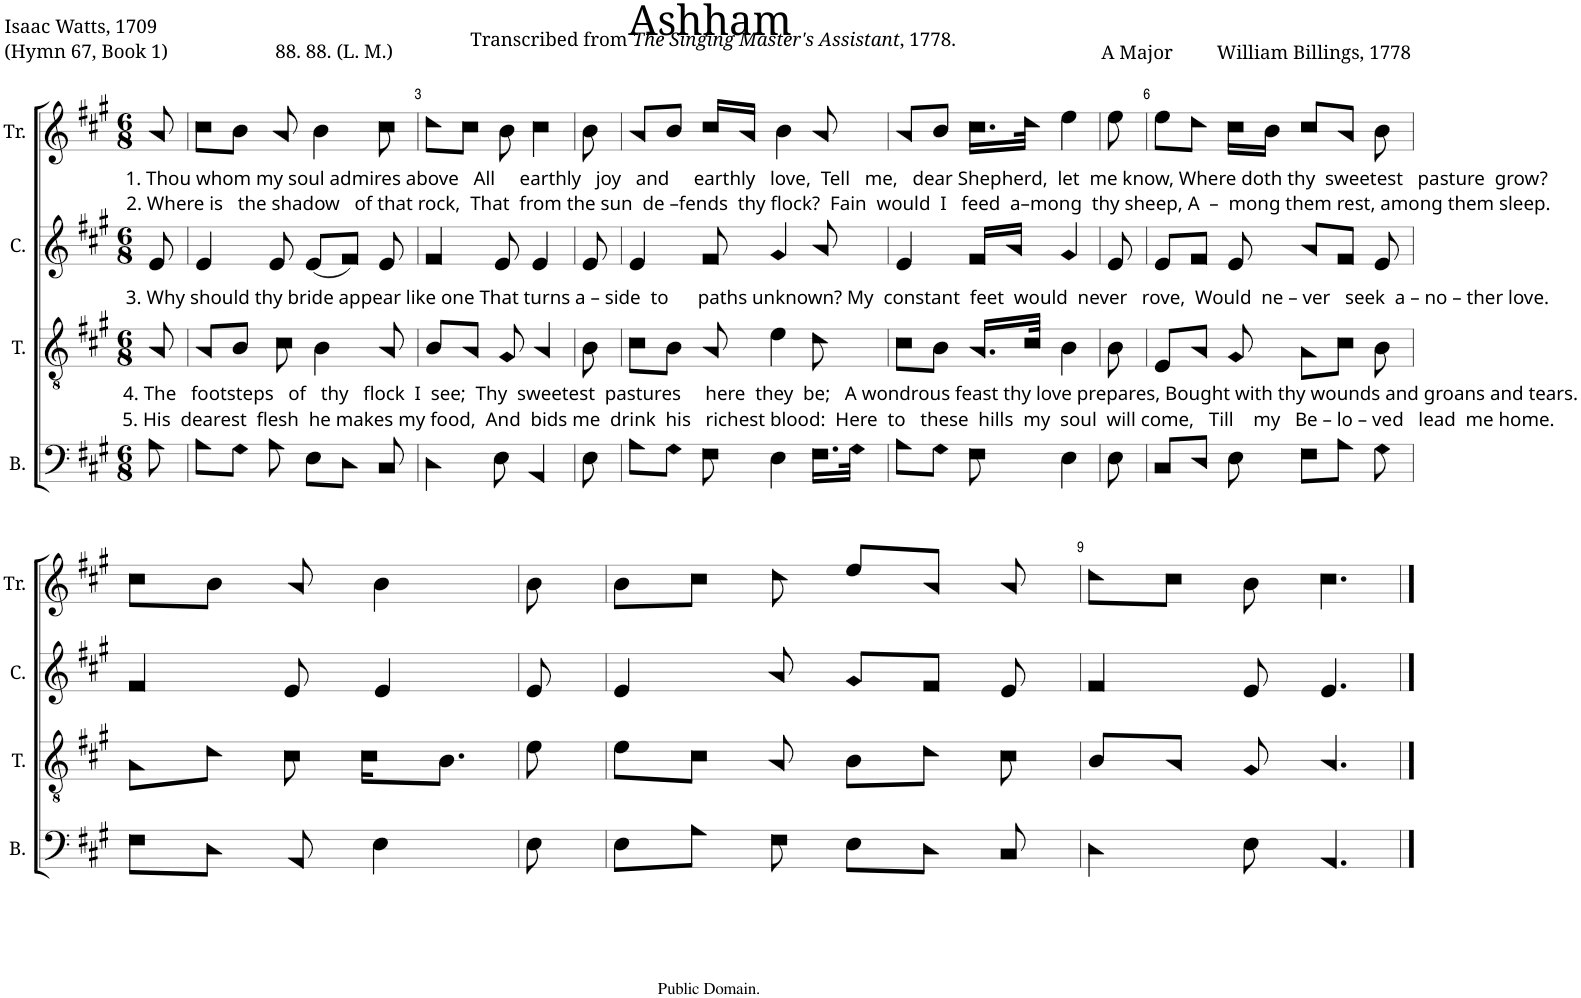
**kern	**kern	**kern	**kern
*part4	*part3	*part2	*part1
*staff4	*staff3	*staff2	*staff1
*I"B.	*I"T.	*I"C.	*I"Tr.
*I'B.	*I'T.	*I'C.	*I'Tr.
*clefF4	*clefGv2	*clefG2	*clefG2
*k[f#c#g#]	*k[f#c#g#]	*k[f#c#g#]	*k[f#c#g#]
*M6/8	*M6/8	*M6/8	*M6/8
=1	=1	=1	=1
!	!	!	!LO:TX:b:t=1. Thou whom my soul admires above   All     earthly   joy   and     earthly   love,  Tell   me,   dear Shepherd,  let  me know, Where doth thy  sweetest   pasture  grow?
!	!	!	!LO:TX:b:t=2. Where is   the shadow   of that rock,  That  from the sun  de –fends  thy flock?  Fain  would  I   feed  a–mong  thy sheep, A  –  mong them rest, among them sleep.
!	!	!LO:TX:b:t=3. Why should thy bride appear like one That turns a – side  to      paths unknown? My  constant  feet  would  never   rove,  Would  ne – ver   seek  a – no – ther love.	!
!	!LO:TX:b:t=4. The   footsteps   of   thy   flock  I  see;  Thy  sweetest  pastures     here  they  be;   A wondrous feast thy love prepares, Bought with thy wounds and groans and tears.	!	!
!	!LO:TX:b:t=5. His  dearest  flesh  he makes my food,  And  bids me  drink  his   richest blood&colon;  Here  to   these  hills  my  soul  will come,   Till    my   Be – lo – ved   lead  me home.	!	!
8A!\	8A!/	8e!/	8a!/
=2	=2	=2	=2
8A!\L	8A!/L	4e!/	8cc#!\L
8G#!\J	8B!/J	.	8b!\J
8A!\	8c#!\	8e!/	8a!/
8E!\L	4B!\	(8e!/L	4b!\
8D!\J	.	8f#!/J)	.
8C#!/	8A!/	8e!/	8cc#!\
=3	=3	=3	=3
4D!\	8B!/L	4f#!/	8dd!\L
.	8A!/J	.	8cc#!\J
8E!\	8G#!/	8e!/	8b!\
4AA!/	4A!/	4e!/	4cc#!\
8E!\	8B!\	8e!/	8b!\
=4	=4	=4	=4
8A!\L	8c#!\L	4e!/	8a!/L
8G#!\J	8B!\J	.	8b!/J
8F#!\	8A!/	8f#!/	16cc#!/LL
.	.	.	16a!/JJ
4E!\	4e!\	4g#!/	4b!\
16.F#!\LL	8d!\	8a!/	8a!/
32G#!\JJk	.	.	.
=5	=5	=5	=5
8A!\L	8c#!\L	4e!/	8a!/L
8G#!\J	8B!\J	.	8b!/J
8F#!\	16.A!/LL	16f#!/LL	16.cc#!\LL
.	.	16a!/JJ	.
.	32c#!/JJk	.	32dd!\JJk
4E!\	4B!\	4g#!/	4ee!\
8E!\	8B!\	8e!/	8ee!\
=6	=6	=6	=6
8C#!/L	8E!/L	8e!/L	8ee!\L
8D!/J	8A!/J	8f#!/J	8dd!\J
8E!\	8G#!/	8e!/	16cc#!\LL
.	.	.	16b!\JJ
8F#!\L	8A!\L	8a!/L	8cc#!/L
8A!\J	8c#!\J	8f#!/J	8a!/J
8G#!\	8B!\	8e!/	8b!\
!!LO:LB:g=z
=7	=7	=7	=7
8F#!\L	8A!\L	4f#!/	8cc#!\L
8D!\J	8d!\J	.	8b!\J
8AA!/	8c#!\	8e!/	8a!/
4E!\	16c#!\KL	4e!/	4b!\
.	8.B!\J	.	.
8E!\	8e!\	8e!/	8b!\
=8	=8	=8	=8
8E!\L	8e!\L	4e!/	8b!\L
8A!\J	8c#!\J	.	8cc#!\J
8F#!\	8A!/	8a!/	8dd!\
8E!\L	8B!\L	8g#!/L	8ee!/L
8D!\J	8d!\J	8f#!/J	8a!/J
8C#!/	8c#!\	8e!/	8a!/
=9	=9	=9	=9
4D!\	8B!/L	4f#!/	8dd!\L
.	8A!/J	.	8cc#!\J
8E!\	8G#!/	8e!/	8b!\
4.AA!/	4.A!/	4.e!/	4.cc#!\
==	==	==	==
*-	*-	*-	*-
